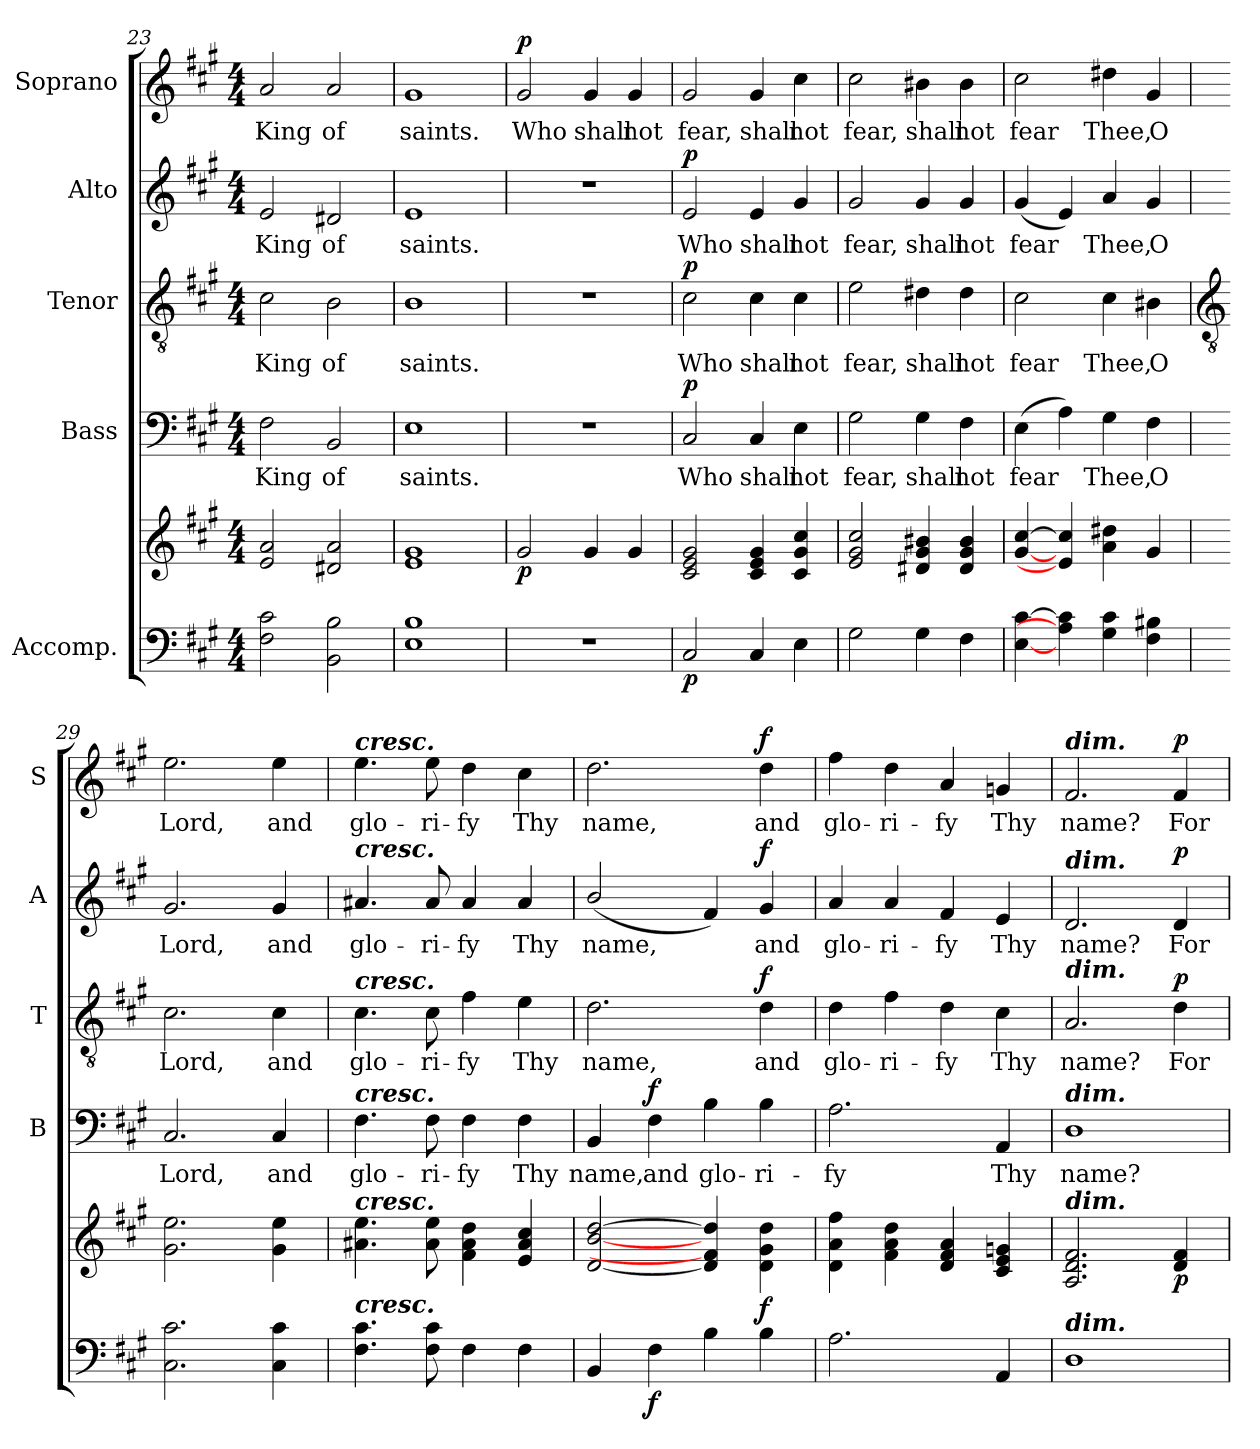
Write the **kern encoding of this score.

**kern	**kern	**dynam	**kern	**text	**dynam	**kern	**text	**dynam	**kern	**text	**dynam	**kern	**text	**dynam
*part5	*part5	*part5	*part4	*part4	*part4	*part3	*part3	*part3	*part2	*part2	*part2	*part1	*part1	*part1
*staff6	*staff5	*staff5/6	*staff4	*staff4	*staff4	*staff3	*staff3	*staff3	*staff2	*staff2	*staff2	*staff1	*staff1	*staff1
*I"Accomp.	*	*	*I"Bass	*	*	*I"Tenor	*	*	*I"Alto	*	*	*I"Soprano	*	*
*	*	*	*I'B	*	*	*I'T	*	*	*I'A	*	*	*I'S	*	*
*clefF4	*clefG2	*	*clefF4	*	*	*clefGv2	*	*	*clefG2	*	*	*clefG2	*	*
*k[f#c#g#]	*k[f#c#g#]	*	*k[f#c#g#]	*	*	*k[f#c#g#]	*	*	*k[f#c#g#]	*	*	*k[f#c#g#]	*	*
*A:	*A:	*	*A:	*	*	*A:	*	*	*A:	*	*	*A:	*	*
*M4/4	*M4/4	*	*M4/4	*	*	*M4/4	*	*	*M4/4	*	*	*M4/4	*	*
=23	=23	=23	=23	=23	=23	=23	=23	=23	=23	=23	=23	=23	=23	=23
!	!	!	!	!LO:LY:b	!	!	!LO:LY:b	!	!	!LO:LY:b	!	!	!LO:LY:b	!
2F# 2c#	2e 2a	.	2F#	King	.	2c#	King	.	2e	King	.	2a	King	.
!	!	!	!	!LO:LY:b	!	!	!LO:LY:b	!	!	!LO:LY:b	!	!	!LO:LY:b	!
2BB 2B	2d#X 2a	.	2BB	of	.	2B	of	.	2d#X	of	.	2a	of	.
=24	=24	=24	=24	=24	=24	=24	=24	=24	=24	=24	=24	=24	=24	=24
!	!	!	!	!LO:LY:b	!	!	!LO:LY:b	!	!	!LO:LY:b	!	!	!LO:LY:b	!
1E 1B	1e 1g#	.	1E	saints.	.	1B	saints.	.	1e	saints.	.	1g#	saints.	.
=25	=25	=25	=25	=25	=25	=25	=25	=25	=25	=25	=25	=25	=25	=25
!	!	!LO:DY:b	!	!	!	!	!	!	!	!	!	!	!LO:LY:b	!LO:DY:b
1r	2g#	p	1r	.	.	1r	.	.	1r	.	.	2g#	Who	p
!	!	!	!	!	!	!	!	!	!	!	!	!	!LO:LY:b	!
.	4g#	.	.	.	.	.	.	.	.	.	.	4g#	shall	.
!	!	!	!	!	!	!	!	!	!	!	!	!	!LO:LY:b	!
.	4g#	.	.	.	.	.	.	.	.	.	.	4g#	not	.
=26	=26	=26	=26	=26	=26	=26	=26	=26	=26	=26	=26	=26	=26	=26
!	!	!LO:DY:b=2	!	!LO:LY:b	!LO:DY:b	!	!LO:LY:b	!LO:DY:b	!	!LO:LY:b	!LO:DY:b	!	!LO:LY:b	!
2C#/	2c# 2e 2g#	p	2C#	Who	p	2c#	Who	p	2e	Who	p	2g#	fear,	.
!	!	!	!	!LO:LY:b	!	!	!LO:LY:b	!	!	!LO:LY:b	!	!	!LO:LY:b	!
4C#/	4c# 4e 4g#	.	4C#	shall	.	4c#	shall	.	4e	shall	.	4g#	shall	.
!	!	!	!	!LO:LY:b	!	!	!LO:LY:b	!	!	!LO:LY:b	!	!	!LO:LY:b	!
4E	4c# 4g# 4cc#	.	4E	not	.	4c#	not	.	4g#	not	.	4cc#	not	.
=27	=27	=27	=27	=27	=27	=27	=27	=27	=27	=27	=27	=27	=27	=27
!	!	!	!	!LO:LY:b	!	!	!LO:LY:b	!	!	!LO:LY:b	!	!	!LO:LY:b	!
2G#	2e 2g# 2cc#	.	2G#	fear,	.	2e	fear,	.	2g#	fear,	.	2cc#	fear,	.
!	!	!	!	!LO:LY:b	!	!	!LO:LY:b	!	!	!LO:LY:b	!	!	!LO:LY:b	!
4G#	4d#X 4g# 4b#X	.	4G#	shall	.	4d#X	shall	.	4g#	shall	.	4b#X	shall	.
!	!	!	!	!LO:LY:b	!	!	!LO:LY:b	!	!	!LO:LY:b	!	!	!LO:LY:b	!
4F#	4d# 4g# 4b#	.	4F#	not	.	4d#	not	.	4g#	not	.	4b#	not	.
=28	=28	=28	=28	=28	=28	=28	=28	=28	=28	=28	=28	=28	=28	=28
!	!	!	!	!LO:LY:b	!	!	!LO:LY:b	!	!	!LO:LY:b	!	!	!LO:LY:b	!
[4E [4c#	[4g# [4cc#	.	(>4E	fear	.	2c#	fear	.	(<4g#	fear	.	2cc#	fear	.
4A] 4c#]	4e] 4cc#]	.	4A)	.	.	.	.	.	4e)	.	.	.	.	.
!	!	!	!	!LO:LY:b	!	!	!LO:LY:b	!	!	!LO:LY:b	!	!	!LO:LY:b	!
4G# 4c#	4a\ 4dd#X\	.	4G#	Thee,	.	4c#	Thee,	.	4a	Thee,	.	4dd#X	Thee,	.
!	!	!	!	!LO:LY:b	!	!	!LO:LY:b	!	!	!LO:LY:b	!	!	!LO:LY:b	!
4F# 4B#X	4g#	.	4F#	O	.	4B#X	O	.	4g#	O	.	4g#	O	.
!!LO:LB:g=z
=29	=29	=29	=29	=29	=29	=29	=29	=29	=29	=29	=29	=29	=29	=29
*	*	*	*	*	*	*clefGv2	*	*	*	*	*	*	*	*
!	!	!	!	!LO:LY:b	!	!	!LO:LY:b	!	!	!LO:LY:b	!	!	!LO:LY:b	!
2.C# 2.c#	2.g#\ 2.ee\	.	2.C#	Lord,	.	2.c#	Lord,	.	2.g#	Lord,	.	2.ee	Lord,	.
!	!	!	!	!LO:LY:b	!	!	!LO:LY:b	!	!	!LO:LY:b	!	!	!LO:LY:b	!
4C# 4c#	4g#\ 4ee\	.	4C#	and	.	4c#	and	.	4g#	and	.	4ee	and	.
=30	=30	=30	=30	=30	=30	=30	=30	=30	=30	=30	=30	=30	=30	=30
!	!	!	!	!	!	!	!	!	!	!	!	!LO:TX:a:Bi:t=cresc.	!	!
!	!	!	!	!	!	!	!	!	!LO:TX:a:Bi:t=cresc.	!	!	!	!	!
!	!	!	!	!	!	!LO:TX:a:Bi:t=cresc.	!	!	!	!	!	!	!	!
!	!	!	!LO:TX:a:Bi:t=cresc.	!	!	!	!	!	!	!	!	!	!	!
!	!LO:TX:a:Bi:t=cresc.	!	!	!	!	!	!	!	!	!	!	!	!	!
!LO:TX:a:Bi:t=cresc.	!	!	!	!	!	!	!	!	!	!	!	!	!	!
!	!	!	!	!LO:LY:b	!	!	!LO:LY:b	!	!	!LO:LY:b	!	!	!LO:LY:b	!
4.F# 4.c#	4.a#X\ 4.ee\	.	4.F#	glo-	.	4.c#	glo-	.	4.a#X	glo-	.	4.ee	glo-	.
!	!	!	!	!LO:LY:b	!	!	!LO:LY:b	!	!	!LO:LY:b	!	!	!LO:LY:b	!
8F# 8c#	8a#\ 8ee\	.	8F#	-ri-	.	8c#	-ri-	.	8a#	-ri-	.	8ee	-ri-	.
!	!	!	!	!LO:LY:b	!	!	!LO:LY:b	!	!	!LO:LY:b	!	!	!LO:LY:b	!
4F#	4f#\ 4a#\ 4dd\	.	4F#	-fy	.	4f#	-fy	.	4a#	-fy	.	4dd	-fy	.
!	!	!	!	!LO:LY:b	!	!	!LO:LY:b	!	!	!LO:LY:b	!	!	!LO:LY:b	!
4F#	4e 4a# 4cc#	.	4F#	Thy	.	4e	Thy	.	4a#	Thy	.	4cc#	Thy	.
=31	=31	=31	=31	=31	=31	=31	=31	=31	=31	=31	=31	=31	=31	=31
!	!	!	!	!LO:LY:b	!	!	!LO:LY:b	!	!	!LO:LY:b	!	!	!LO:LY:b	!
4BB	[2d [2b [2dd	.	4BB	name,	.	2.d	name,	.	(<2b/	name,	.	2.dd	name,	.
!	!	!LO:DY:b=2	!	!LO:LY:b	!LO:DY:b	!	!	!	!	!	!	!	!	!
4F#	.	f	4F#	and	f	.	.	.	.	.	.	.	.	.
!	!	!	!	!LO:LY:b	!	!	!	!	!	!	!	!	!	!
4B	4d] 4f#] 4dd]	.	4B	glo-	.	.	.	.	4f#)	.	.	.	.	.
!	!	!LO:DY:b	!	!LO:LY:b	!	!	!LO:LY:b	!LO:DY:b	!	!LO:LY:b	!LO:DY:b	!	!LO:LY:b	!LO:DY:b
4B	4d\ 4g#\ 4dd\	f	4B	-ri-	.	4d	and	f	4g#	and	f	4dd	and	f
=32	=32	=32	=32	=32	=32	=32	=32	=32	=32	=32	=32	=32	=32	=32
!	!	!	!	!LO:LY:b	!	!	!LO:LY:b	!	!	!LO:LY:b	!	!	!LO:LY:b	!
2.A	4d\ 4a\ 4ff#\	.	2.A	-fy	.	4d	glo-	.	4a	glo-	.	4ff#	glo-	.
!	!	!	!	!	!	!	!LO:LY:b	!	!	!LO:LY:b	!	!	!LO:LY:b	!
.	4f#\ 4a\ 4dd\	.	.	.	.	4f#	-ri-	.	4a	-ri-	.	4dd	-ri-	.
!	!	!	!	!	!	!	!LO:LY:b	!	!	!LO:LY:b	!	!	!LO:LY:b	!
.	4d 4f# 4a	.	.	.	.	4d	-fy	.	4f#	-fy	.	4a	-fy	.
!	!	!	!	!LO:LY:b	!	!	!LO:LY:b	!	!	!LO:LY:b	!	!	!LO:LY:b	!
4AA/	4c# 4e 4gn	.	4AA	Thy	.	4c#	Thy	.	4e	Thy	.	4gn	Thy	.
=33	=33	=33	=33	=33	=33	=33	=33	=33	=33	=33	=33	=33	=33	=33
!	!	!	!	!	!	!	!	!	!	!	!	!LO:TX:a:Bi:t=dim.	!	!
!	!	!	!	!	!	!	!	!	!LO:TX:a:Bi:t=dim.	!	!	!	!	!
!	!	!	!	!	!	!LO:TX:a:Bi:t=dim.	!	!	!	!	!	!	!	!
!	!	!	!LO:TX:a:Bi:t=dim.	!	!	!	!	!	!	!	!	!	!	!
!	!LO:TX:a:Bi:t=dim.	!	!	!	!	!	!	!	!	!	!	!	!	!
!LO:TX:a:Bi:t=dim.	!	!	!	!	!	!	!	!	!	!	!	!	!	!
!	!	!	!	!LO:LY:b	!	!	!LO:LY:b	!	!	!LO:LY:b	!	!	!LO:LY:b	!
1D	2.A 2.d 2.f#	.	1D	name?	.	2.A	name?	.	2.d	name?	.	2.f#	name?	.
!	!	!LO:DY:b	!	!	!	!	!LO:LY:b	!LO:DY:b	!	!LO:LY:b	!LO:DY:b	!	!LO:LY:b	!LO:DY:b
.	4d 4f#	p	.	.	.	4d	For	p	4d	For	p	4f#	For	p
=	=	=	=	=	=	=	=	=	=	=	=	=	=	=
*-	*-	*-	*-	*-	*-	*-	*-	*-	*-	*-	*-	*-	*-	*-
